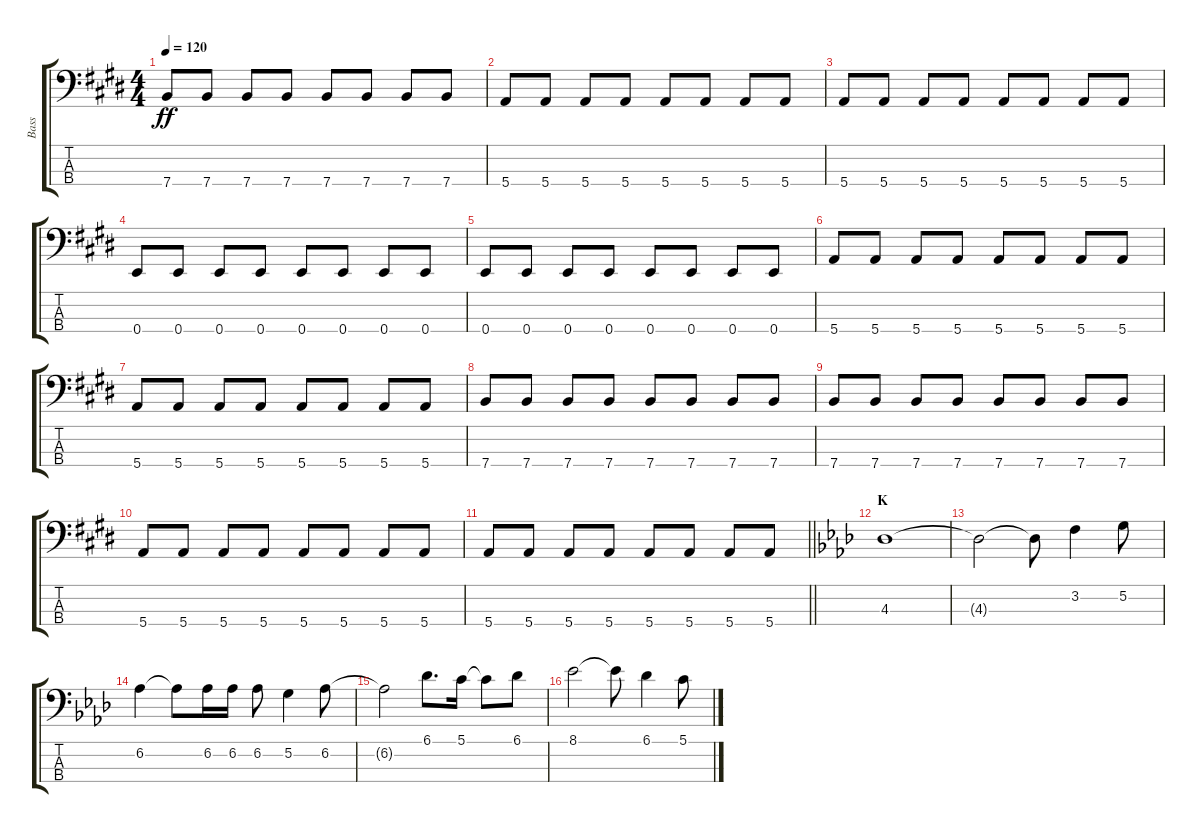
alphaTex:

\track ("Bass" "Bass") {instrument electricbasspick}
\staff {score tabs}
\tuning (G2 D2 A1 E1) {hide}
\ts (4 4)
\tempo 120
\clef f4
\ks e
7.4.8{dy ff} 7.4.8 7.4.8 7.4.8 7.4.8 7.4.8 7.4.8 7.4.8 |
5.4.8 5.4.8 5.4.8 5.4.8 5.4.8 5.4.8 5.4.8 5.4.8 |
5.4.8 5.4.8 5.4.8 5.4.8 5.4.8 5.4.8 5.4.8 5.4.8 |
0.4.8 0.4.8 0.4.8 0.4.8 0.4.8 0.4.8 0.4.8 0.4.8 |
0.4.8 0.4.8 0.4.8 0.4.8 0.4.8 0.4.8 0.4.8 0.4.8 |
5.4.8 5.4.8 5.4.8 5.4.8 5.4.8 5.4.8 5.4.8 5.4.8 |
5.4.8 5.4.8 5.4.8 5.4.8 5.4.8 5.4.8 5.4.8 5.4.8 |
7.4.8 7.4.8 7.4.8 7.4.8 7.4.8 7.4.8 7.4.8 7.4.8 |
7.4.8 7.4.8 7.4.8 7.4.8 7.4.8 7.4.8 7.4.8 7.4.8 |
5.4.8 5.4.8 5.4.8 5.4.8 5.4.8 5.4.8 5.4.8 5.4.8 |
\barLineRight lightlight
5.4.8 5.4.8 5.4.8 5.4.8 5.4.8 5.4.8 5.4.8 5.4.8 |
\section ("" "K")
\ks ab
4.3.1 |
4.3{t}.2 4.3{t}.8 3.2.4 5.2.8 |
6.2.4 6.2{t}.8 6.2.16 6.2.16 6.2.8 5.2.4 6.2.8 |
6.2{t}.2 6.1.8{d} 5.1.16 5.1{t}.8 6.1.8 |
8.1.2 8.1{t}.8 6.1.4 5.1.8
